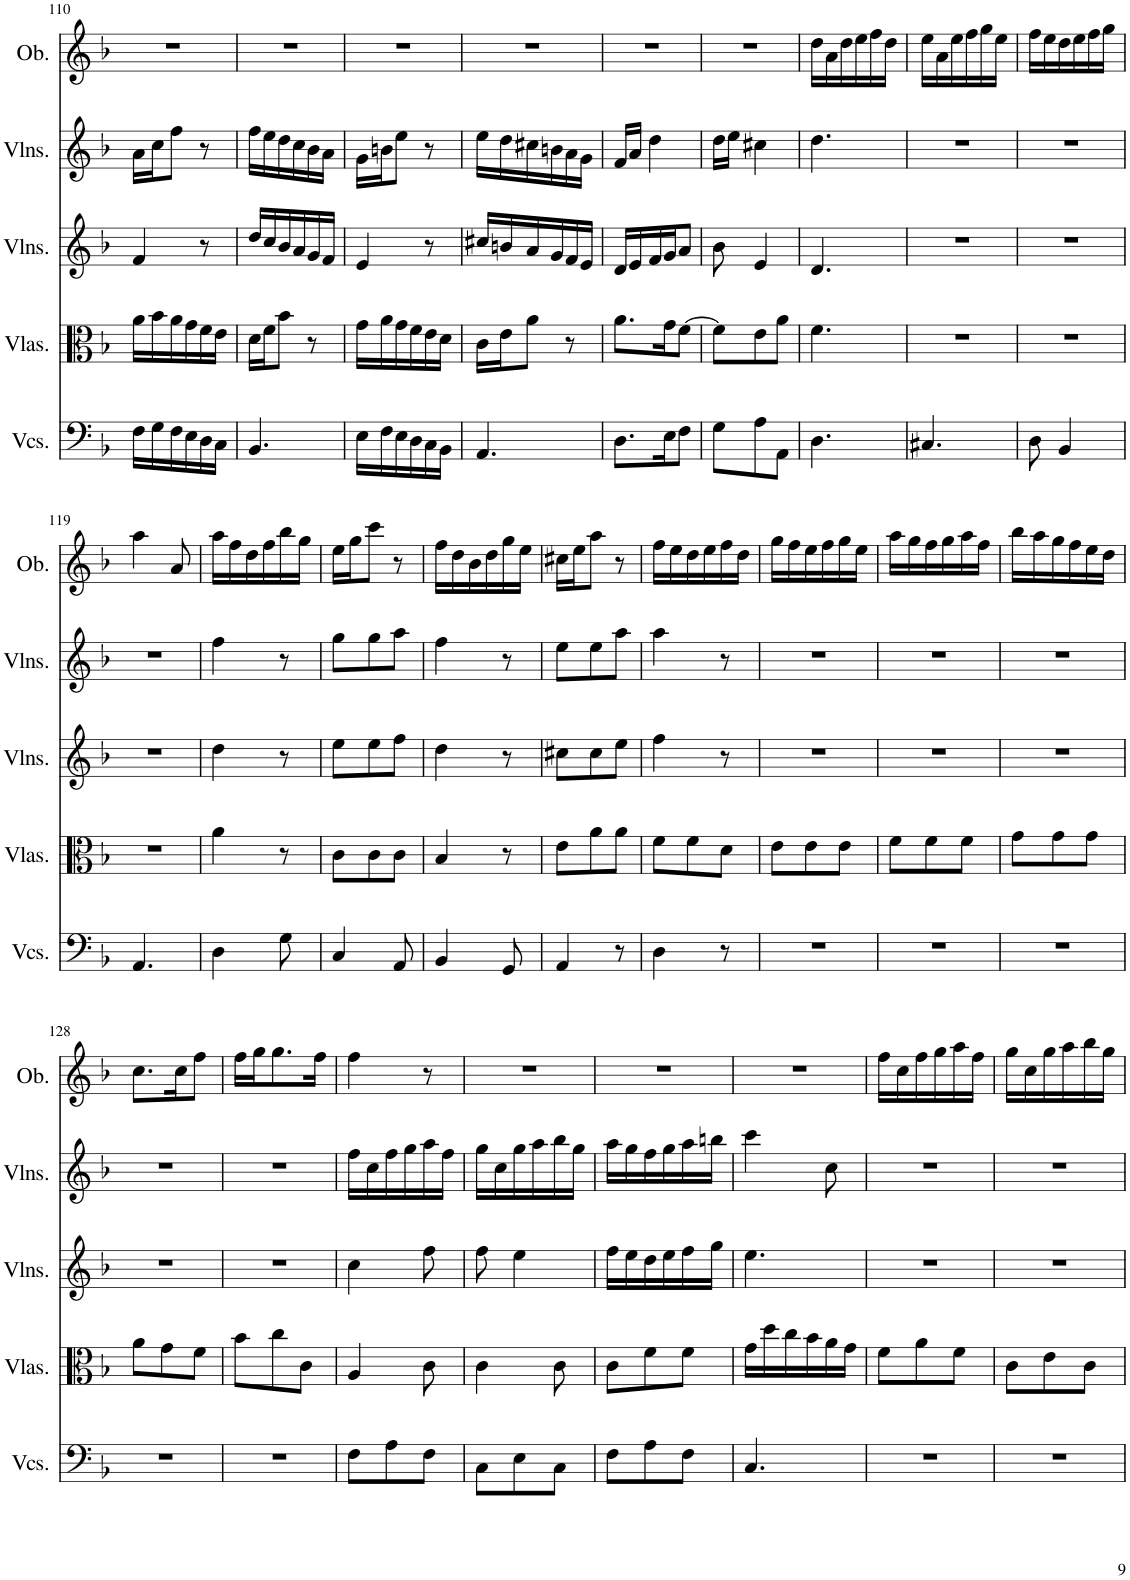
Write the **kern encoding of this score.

**kern	**kern	**kern	**kern	**kern
*part5	*part4	*part3	*part2	*part1
*staff5	*staff4	*staff3	*staff2	*staff1
*I"Violoncellos, Organo  e Violoncello	*I"Violas, Alto Viola	*I"Violins, Violino Secondo	*I"Violins, Violino Primo	*I"Oboe, Oboe
*I'Vcs.	*I'Vlas.	*I'Vlns.	*I'Vlns.	*I'Ob.
!!LO:PB:g=z
*clefF4	*clefC3	*clefG2	*clefG2	*clefG2
*k[b-]	*k[b-]	*k[b-]	*k[b-]	*k[b-]
*M3/8	*M3/8	*M3/8	*M3/8	*M3/8
=110	=110	=110	=110	=110
16F\LL	16a\LL	4f/	16a\LL	4.r
16G\	16b-\	.	16cc\J	.
16F\	16a\	.	8ff\J	.
16E\	16g\	.	.	.
16D\	16f\	8r	8r	.
16C\JJ	16e\JJ	.	.	.
=111	=111	=111	=111	=111
4.BB-/	16d\LL	16dd/LL	16ff\LL	4.r
.	16f\J	16cc/	16ee\	.
.	8b-\J	16b-/	16dd\	.
.	.	16a/	16cc\	.
.	8r	16g/	16b-\	.
.	.	16f/JJ	16a\JJ	.
=112	=112	=112	=112	=112
16E\LL	16g\LL	4e/	16g\LL	4.r
16F\	16a\	.	16bn\J	.
16E\	16g\	.	8ee\J	.
16D\	16f\	.	.	.
16C\	16e\	8r	8r	.
16BB-\JJ	16d\JJ	.	.	.
=113	=113	=113	=113	=113
4.AA/	16c\LL	16cc#X/LL	16ee\LL	4.r
.	16e\J	16bn/	16dd\	.
.	8a\J	16a/	16cc#X\	.
.	.	16g/	16bn\	.
.	8r	16f/	16a\	.
.	.	16e/JJ	16g\JJ	.
=114	=114	=114	=114	=114
8.D\L	8.a\L	16d/LL	16f/LL	4.r
.	.	16e/	16a/JJ	.
.	.	16f/	4dd\	.
16E\K	16g\K	16g/J	.	.
8F\J	[8f\J	8a/J	.	.
=115	=115	=115	=115	=115
8G\L	8f\L]	8b-\	16dd\LL	4.r
.	.	.	16ee\JJ	.
8A\	8e\	4e/	4cc#X\	.
8AA\J	8a\J	.	.	.
=116	=116	=116	=116	=116
4.D\	4.f\	4.d/	4.dd\	16dd\LL
.	.	.	.	16a\
.	.	.	.	16dd\
.	.	.	.	16ee\
.	.	.	.	16ff\
.	.	.	.	16dd\JJ
=117	=117	=117	=117	=117
4.C#X/	4.r	4.r	4.r	16ee\LL
.	.	.	.	16a\
.	.	.	.	16ee\
.	.	.	.	16ff\
.	.	.	.	16gg\
.	.	.	.	16ee\JJ
=118	=118	=118	=118	=118
8D\	4.r	4.r	4.r	16ff\LL
.	.	.	.	16ee\
4BB-/	.	.	.	16dd\
.	.	.	.	16ee\
.	.	.	.	16ff\
.	.	.	.	16gg\JJ
!!LO:LB:g=z
=119	=119	=119	=119	=119
4.AA/	4.r	4.r	4.r	4aa\
.	.	.	.	8a/
=120	=120	=120	=120	=120
4D\	4a\	4dd\	4ff\	16aa\LL
.	.	.	.	16ff\
.	.	.	.	16dd\
.	.	.	.	16ff\
8G\	8r	8r	8r	16bb-\
.	.	.	.	16gg\JJ
=121	=121	=121	=121	=121
4C/	8c\L	8ee\L	8gg\L	16ee\LL
.	.	.	.	16gg\J
.	8c\	8ee\	8gg\	8ccc\J
8AA/	8c\J	8ff\J	8aa\J	8r
=122	=122	=122	=122	=122
4BB-/	4B-/	4dd\	4ff\	16ff\LL
.	.	.	.	16dd\
.	.	.	.	16b-\
.	.	.	.	16dd\
8GG/	8r	8r	8r	16gg\
.	.	.	.	16ee\JJ
=123	=123	=123	=123	=123
4AA/	8e\L	8cc#X\L	8ee\L	16cc#X\LL
.	.	.	.	16ee\J
.	8a\	8cc#\	8ee\	8aa\J
8r	8a\J	8ee\J	8aa\J	8r
=124	=124	=124	=124	=124
4D\	8f\L	4ff\	4aa\	16ff\LL
.	.	.	.	16ee\
.	8f\	.	.	16dd\
.	.	.	.	16ee\
8r	8d\J	8r	8r	16ff\
.	.	.	.	16dd\JJ
=125	=125	=125	=125	=125
4.r	8e\L	4.r	4.r	16gg\LL
.	.	.	.	16ff\
.	8e\	.	.	16ee\
.	.	.	.	16ff\
.	8e\J	.	.	16gg\
.	.	.	.	16ee\JJ
=126	=126	=126	=126	=126
4.r	8f\L	4.r	4.r	16aa\LL
.	.	.	.	16gg\
.	8f\	.	.	16ff\
.	.	.	.	16gg\
.	8f\J	.	.	16aa\
.	.	.	.	16ff\JJ
=127	=127	=127	=127	=127
4.r	8g\L	4.r	4.r	16bb-\LL
.	.	.	.	16aa\
.	8g\	.	.	16gg\
.	.	.	.	16ff\
.	8g\J	.	.	16ee\
.	.	.	.	16dd\JJ
!!LO:LB:g=z
=128	=128	=128	=128	=128
4.r	8a\L	4.r	4.r	8.cc\L
.	8g\	.	.	.
.	.	.	.	16cc\K
.	8f\J	.	.	8ff\J
=129	=129	=129	=129	=129
4.r	8b-\L	4.r	4.r	16ff\LL
.	.	.	.	16gg\J
.	8cc\	.	.	8.gg\
.	8c\J	.	.	.
.	.	.	.	16ff\Jk
=130	=130	=130	=130	=130
8F\L	4A/	4cc\	16ff\LL	4ff\
.	.	.	16cc\	.
8A\	.	.	16ff\	.
.	.	.	16gg\	.
8F\J	8c\	8ff\	16aa\	8r
.	.	.	16ff\JJ	.
=131	=131	=131	=131	=131
8C\L	4c\	8ff\	16gg\LL	4.r
.	.	.	16cc\	.
8E\	.	4ee\	16gg\	.
.	.	.	16aa\	.
8C\J	8c\	.	16bb-\	.
.	.	.	16gg\JJ	.
=132	=132	=132	=132	=132
8F\L	8c\L	16ff\LL	16aa\LL	4.r
.	.	16ee\	16gg\	.
8A\	8f\	16dd\	16ff\	.
.	.	16ee\	16gg\	.
8F\J	8f\J	16ff\	16aa\	.
.	.	16gg\JJ	16bbn\JJ	.
=133	=133	=133	=133	=133
4.C/	16g\LL	4.ee\	4ccc\	4.r
.	16dd\	.	.	.
.	16cc\	.	.	.
.	16b-\	.	.	.
.	16a\	.	8cc\	.
.	16g\JJ	.	.	.
=134	=134	=134	=134	=134
4.r	8f\L	4.r	4.r	16ff\LL
.	.	.	.	16cc\
.	8a\	.	.	16ff\
.	.	.	.	16gg\
.	8f\J	.	.	16aa\
.	.	.	.	16ff\JJ
=135	=135	=135	=135	=135
4.r	8c\L	4.r	4.r	16gg\LL
.	.	.	.	16cc\
.	8e\	.	.	16gg\
.	.	.	.	16aa\
.	8c\J	.	.	16bb-\
.	.	.	.	16gg\JJ
=	=	=	=	=
*-	*-	*-	*-	*-
